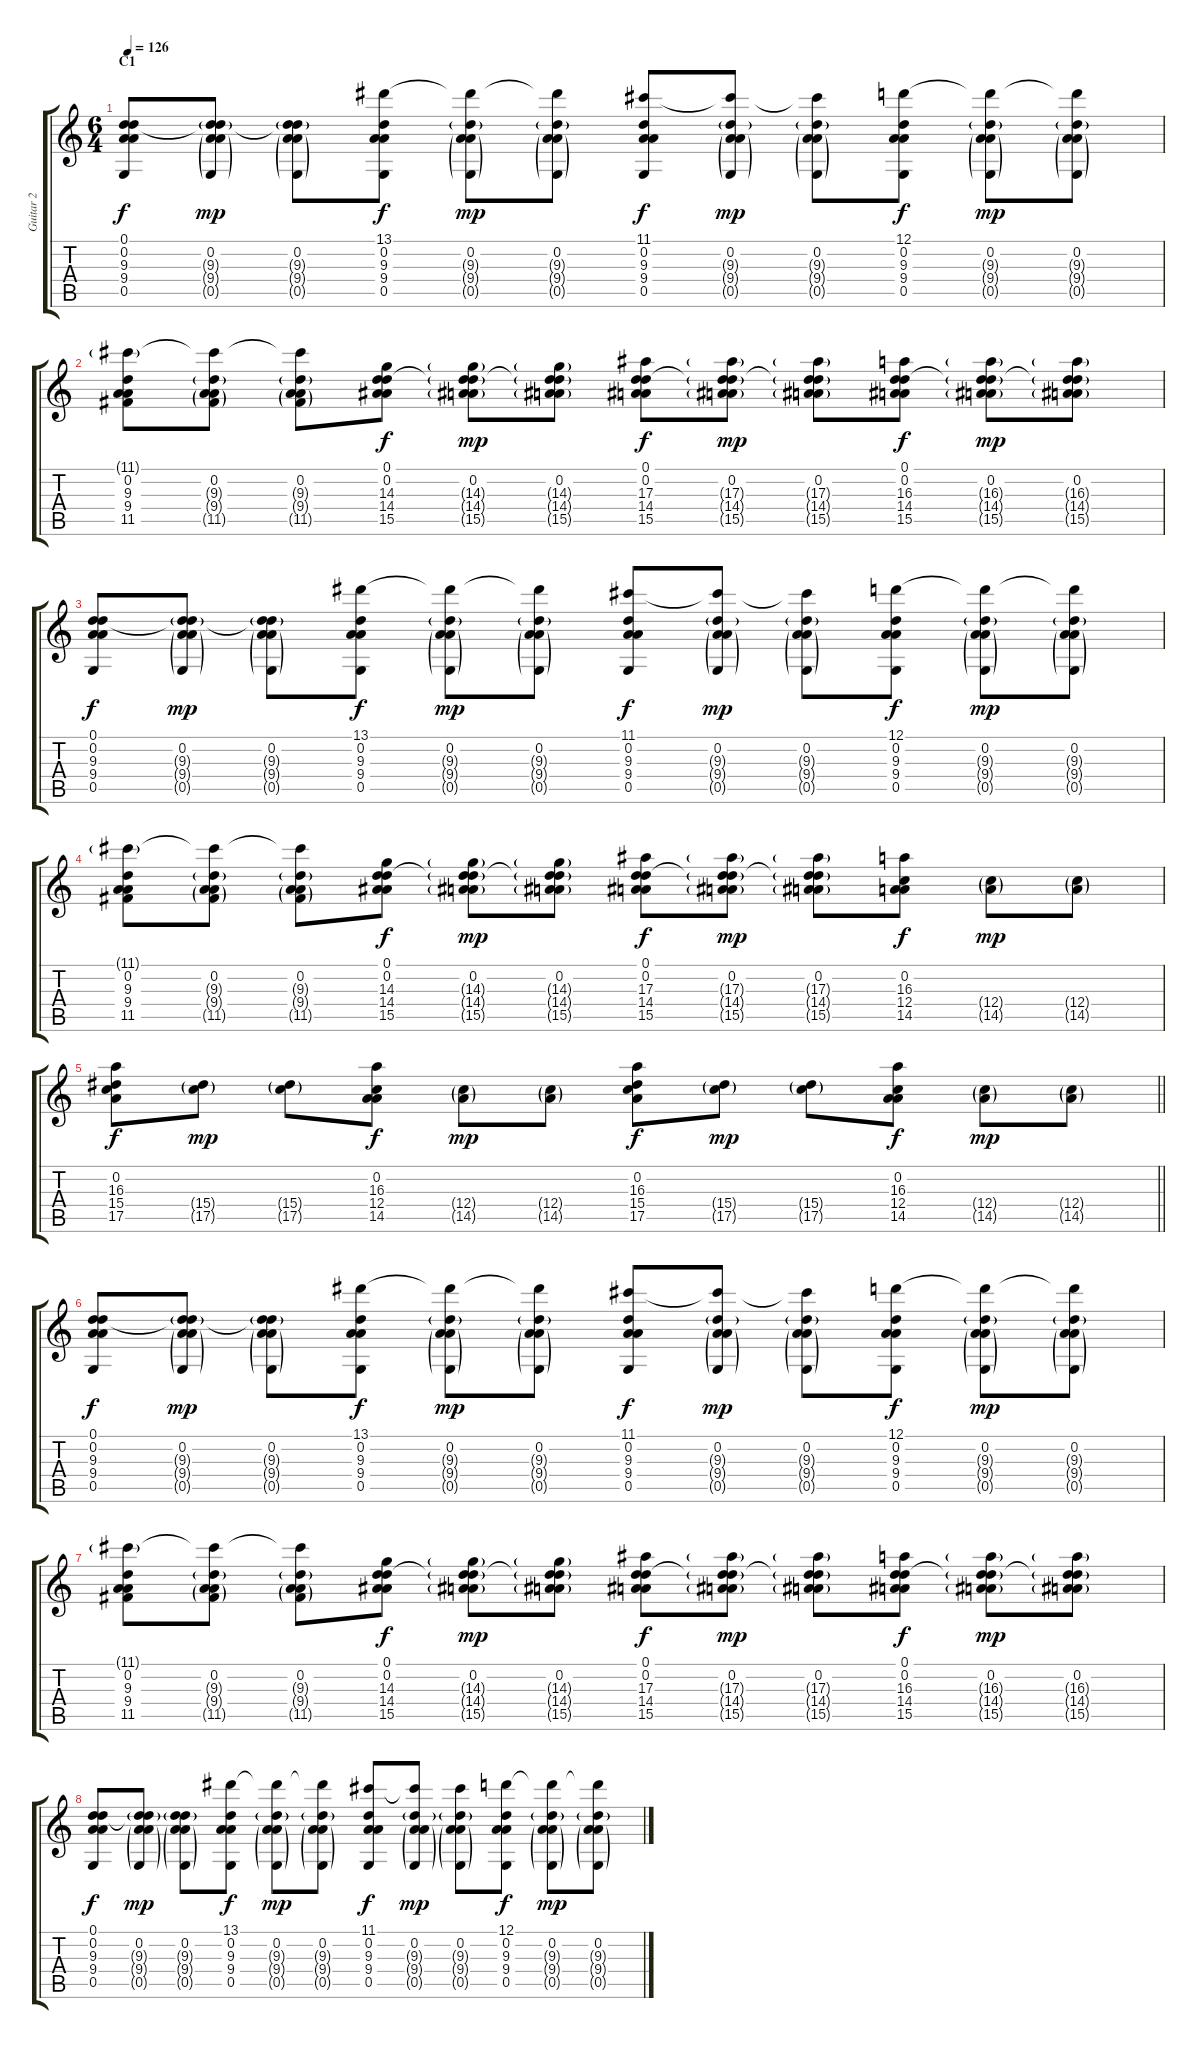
\track ("Guitar 2" "Guitar 2") {instrument overdrivenguitar}
\staff {score tabs}
\tuning (D4 A3 F3 C3 G2 D2) {hide}
\ts (6 4)
\section ("" "C1")
\tempo 126
\clef g2
\ks c
(0.1 0.2 9.3 9.4 0.5).8{dy f} (0.1{t} 0.2 9.3{g} 9.4{g} 0.5{g}).8{dy mp} (0.1{t} 0.2 9.3{g} 9.4{g} 0.5{g}).8 (13.1 0.2 9.3 9.4 0.5).8{dy f} (13.1{t} 0.2 9.3{g} 9.4{g} 0.5{g}).8{dy mp} (13.1{t} 0.2 9.3{g} 9.4{g} 0.5{g}).8 (11.1 0.2 9.3 9.4 0.5).8{dy f} (11.1{t} 0.2 9.3{g} 9.4{g} 0.5{g}).8{dy mp} (11.1{t} 0.2 9.3{g} 9.4{g} 0.5{g}).8 (12.1 0.2 9.3 9.4 0.5).8{dy f} (12.1{t} 0.2 9.3{g} 9.4{g} 0.5{g}).8{dy mp} (12.1{t} 0.2 9.3{g} 9.4{g} 0.5{g}).8 |
(11.1{g} 0.2 9.3 9.4 11.5).8 (11.1{t} 0.2 9.3{g} 9.4{g} 11.5{g}).8 (11.1{t} 0.2 9.3{g} 9.4{g} 11.5{g}).8 (0.1 0.2 14.3 14.4 15.5).8{dy f} (0.1{t} 0.2 14.3{g} 14.4{g} 15.5{g}).8{dy mp} (0.1{t} 0.2 14.3{g} 14.4{g} 15.5{g}).8 (0.1 0.2 17.3 14.4 15.5).8{dy f} (0.1{t} 0.2 17.3{g} 14.4{g} 15.5{g}).8{dy mp} (0.1{t} 0.2 17.3{g} 14.4{g} 15.5{g}).8 (0.1 0.2 16.3 14.4 15.5).8{dy f} (0.1{t} 0.2 16.3{g} 14.4{g} 15.5{g}).8{dy mp} (0.1{t} 0.2 16.3{g} 14.4{g} 15.5{g}).8 |
(0.1 0.2 9.3 9.4 0.5).8{dy f} (0.1{t} 0.2 9.3{g} 9.4{g} 0.5{g}).8{dy mp} (0.1{t} 0.2 9.3{g} 9.4{g} 0.5{g}).8 (13.1 0.2 9.3 9.4 0.5).8{dy f} (13.1{t} 0.2 9.3{g} 9.4{g} 0.5{g}).8{dy mp} (13.1{t} 0.2 9.3{g} 9.4{g} 0.5{g}).8 (11.1 0.2 9.3 9.4 0.5).8{dy f} (11.1{t} 0.2 9.3{g} 9.4{g} 0.5{g}).8{dy mp} (11.1{t} 0.2 9.3{g} 9.4{g} 0.5{g}).8 (12.1 0.2 9.3 9.4 0.5).8{dy f} (12.1{t} 0.2 9.3{g} 9.4{g} 0.5{g}).8{dy mp} (12.1{t} 0.2 9.3{g} 9.4{g} 0.5{g}).8 |
(11.1{g} 0.2 9.3 9.4 11.5).8 (11.1{t} 0.2 9.3{g} 9.4{g} 11.5{g}).8 (11.1{t} 0.2 9.3{g} 9.4{g} 11.5{g}).8 (0.1 0.2 14.3 14.4 15.5).8{dy f} (0.1{t} 0.2 14.3{g} 14.4{g} 15.5{g}).8{dy mp} (0.1{t} 0.2 14.3{g} 14.4{g} 15.5{g}).8 (0.1 0.2 17.3 14.4 15.5).8{dy f} (0.1{t} 0.2 17.3{g} 14.4{g} 15.5{g}).8{dy mp} (0.1{t} 0.2 17.3{g} 14.4{g} 15.5{g}).8 (0.2 16.3 12.4 14.5).8{dy f} (12.4{g} 14.5{g}).8{dy mp} (12.4{g} 14.5{g}).8 |
\barLineRight lightlight
(0.2 16.3 15.4 17.5).8{dy f} (15.4{g} 17.5{g}).8{dy mp} (15.4{g} 17.5{g}).8 (0.2 16.3 12.4 14.5).8{dy f} (12.4{g} 14.5{g}).8{dy mp} (12.4{g} 14.5{g}).8 (0.2 16.3 15.4 17.5).8{dy f} (15.4{g} 17.5{g}).8{dy mp} (15.4{g} 17.5{g}).8 (0.2 16.3 12.4 14.5).8{dy f} (12.4{g} 14.5{g}).8{dy mp} (12.4{g} 14.5{g}).8 |
\section ("" "")
(0.1 0.2 9.3 9.4 0.5).8{dy f} (0.1{t} 0.2 9.3{g} 9.4{g} 0.5{g}).8{dy mp} (0.1{t} 0.2 9.3{g} 9.4{g} 0.5{g}).8 (13.1 0.2 9.3 9.4 0.5).8{dy f} (13.1{t} 0.2 9.3{g} 9.4{g} 0.5{g}).8{dy mp} (13.1{t} 0.2 9.3{g} 9.4{g} 0.5{g}).8 (11.1 0.2 9.3 9.4 0.5).8{dy f} (11.1{t} 0.2 9.3{g} 9.4{g} 0.5{g}).8{dy mp} (11.1{t} 0.2 9.3{g} 9.4{g} 0.5{g}).8 (12.1 0.2 9.3 9.4 0.5).8{dy f} (12.1{t} 0.2 9.3{g} 9.4{g} 0.5{g}).8{dy mp} (12.1{t} 0.2 9.3{g} 9.4{g} 0.5{g}).8 |
(11.1{g} 0.2 9.3 9.4 11.5).8 (11.1{t} 0.2 9.3{g} 9.4{g} 11.5{g}).8 (11.1{t} 0.2 9.3{g} 9.4{g} 11.5{g}).8 (0.1 0.2 14.3 14.4 15.5).8{dy f} (0.1{t} 0.2 14.3{g} 14.4{g} 15.5{g}).8{dy mp} (0.1{t} 0.2 14.3{g} 14.4{g} 15.5{g}).8 (0.1 0.2 17.3 14.4 15.5).8{dy f} (0.1{t} 0.2 17.3{g} 14.4{g} 15.5{g}).8{dy mp} (0.1{t} 0.2 17.3{g} 14.4{g} 15.5{g}).8 (0.1 0.2 16.3 14.4 15.5).8{dy f} (0.1{t} 0.2 16.3{g} 14.4{g} 15.5{g}).8{dy mp} (0.1{t} 0.2 16.3{g} 14.4{g} 15.5{g}).8 |
(0.1 0.2 9.3 9.4 0.5).8{dy f} (0.1{t} 0.2 9.3{g} 9.4{g} 0.5{g}).8{dy mp} (0.1{t} 0.2 9.3{g} 9.4{g} 0.5{g}).8 (13.1 0.2 9.3 9.4 0.5).8{dy f} (13.1{t} 0.2 9.3{g} 9.4{g} 0.5{g}).8{dy mp} (13.1{t} 0.2 9.3{g} 9.4{g} 0.5{g}).8 (11.1 0.2 9.3 9.4 0.5).8{dy f} (11.1{t} 0.2 9.3{g} 9.4{g} 0.5{g}).8{dy mp} (11.1{t} 0.2 9.3{g} 9.4{g} 0.5{g}).8 (12.1 0.2 9.3 9.4 0.5).8{dy f} (12.1{t} 0.2 9.3{g} 9.4{g} 0.5{g}).8{dy mp} (12.1{t} 0.2 9.3{g} 9.4{g} 0.5{g}).8
